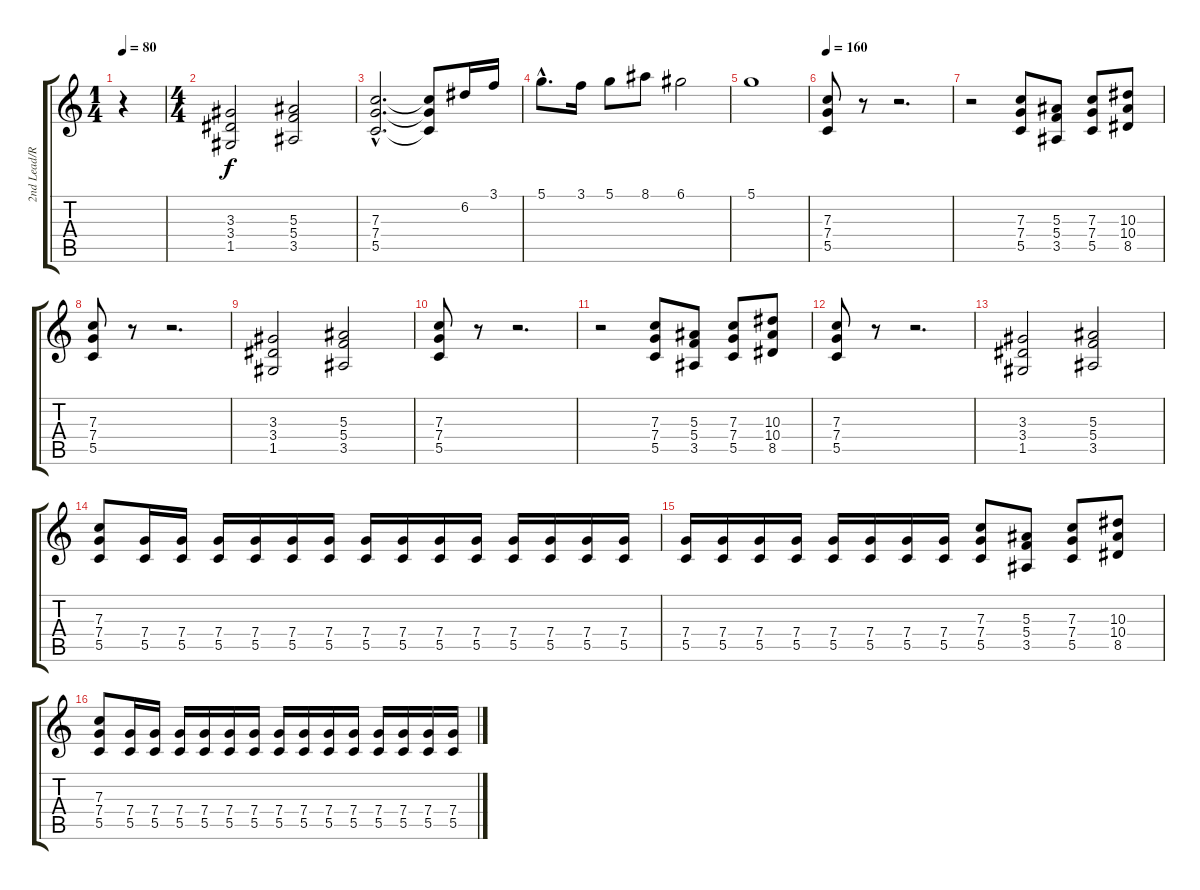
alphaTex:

\track ("2nd Lead/Rhythm Guitar" "2nd Lead/R") {instrument overdrivenguitar}
\staff {score tabs}
\tuning (D4 A3 F3 C3 G2 C2) {hide}
\ts (1 4)
\tempo 80
\clef g2
\ks c
r.4{dy f instrument overdrivenguitar} |
\ts (4 4)
(3.3 3.4 1.5).2 (5.3 5.4 3.5).2 |
(7.3{hac} 7.4{hac} 5.5{hac}).2{d} (7.3{t} 7.4{t} 5.5{t}).8 6.2.16 3.1.16 |
5.1{hac}.8{d} 3.1.16 5.1.8 8.1.8 6.1.2 |
5.1.1 |
\tempo 160
(7.3 7.4 5.5).8 r.8 r.2{d} |
r.2 (7.3 7.4 5.5).8 (5.3 5.4 3.5).8 (7.3 7.4 5.5).8 (10.3 10.4 8.5).8 |
(7.3 7.4 5.5).8 r.8 r.2{d} |
(3.3 3.4 1.5).2 (5.3 5.4 3.5).2 |
(7.3 7.4 5.5).8 r.8 r.2{d} |
r.2 (7.3 7.4 5.5).8 (5.3 5.4 3.5).8 (7.3 7.4 5.5).8 (10.3 10.4 8.5).8 |
(7.3 7.4 5.5).8 r.8 r.2{d} |
(3.3 3.4 1.5).2 (5.3 5.4 3.5).2 |
(7.3 7.4 5.5).8 (7.4 5.5).16 (7.4 5.5).16 (7.4 5.5).16 (7.4 5.5).16 (7.4 5.5).16 (7.4 5.5).16 (7.4 5.5).16 (7.4 5.5).16 (7.4 5.5).16 (7.4 5.5).16 (7.4 5.5).16 (7.4 5.5).16 (7.4 5.5).16 (7.4 5.5).16 |
(7.4 5.5).16 (7.4 5.5).16 (7.4 5.5).16 (7.4 5.5).16 (7.4 5.5).16 (7.4 5.5).16 (7.4 5.5).16 (7.4 5.5).16 (7.3 7.4 5.5).8 (5.3 5.4 3.5).8 (7.3 7.4 5.5).8 (10.3 10.4 8.5).8 |
(7.3 7.4 5.5).8 (7.4 5.5).16 (7.4 5.5).16 (7.4 5.5).16 (7.4 5.5).16 (7.4 5.5).16 (7.4 5.5).16 (7.4 5.5).16 (7.4 5.5).16 (7.4 5.5).16 (7.4 5.5).16 (7.4 5.5).16 (7.4 5.5).16 (7.4 5.5).16 (7.4 5.5).16
